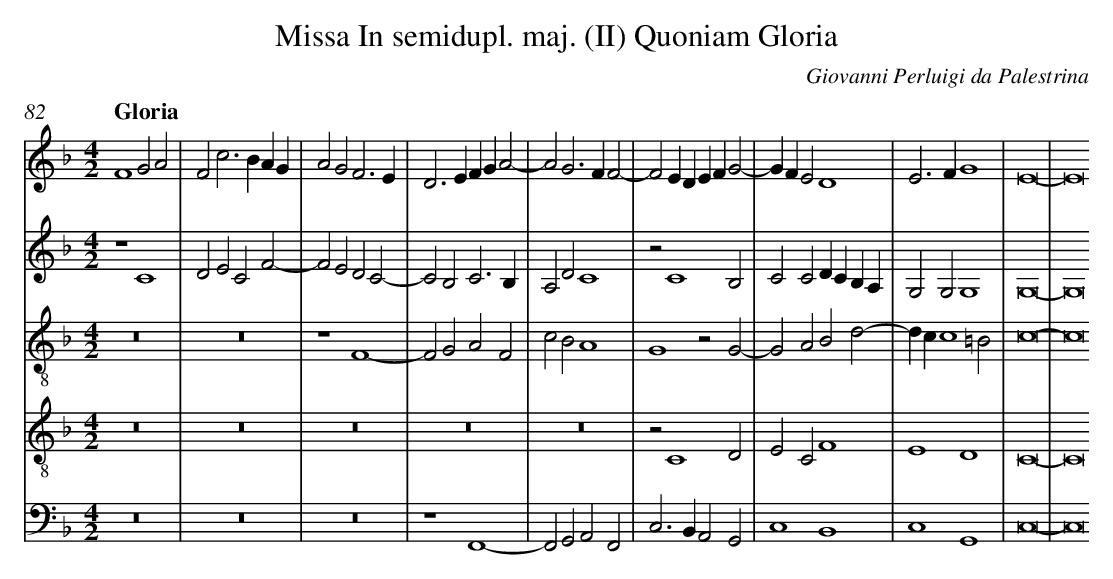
X:1
T: Missa In semidupl. maj. (II) Quoniam Gloria
C: Giovanni Perluigi da Palestrina
L: 1/4
M: 4/2
Q: "Gloria"
V: 1 clef=treble
V: 2 clef=treble
V: 3 clef=treble-8
V: 4 clef=treble-8
V: 5 clef=bass
K: F
[V:1] F4G2A2 |
[V:2] z4C4 |
[V:3] z8 |
[V:4] z8 |
[V:5] z8 |
[V:1] F2c2>B2AG |
[V:2] D2E2C2F2- |
[V:3] z8 |
[V:4] z8 |
[V:5] z8 |
[V:1] A2G2F3E |
[V:2] F2E2D2C2- |
[V:3] z4F4- |
[V:4] z8 |
[V:5] z8 |
[V:1] D2>E2FGA2- |
[V:2] C2B,2C3B, |
[V:3] F2G2A2F2 |
[V:4] z8 |
[V:5] z4F,,4- |
[V:1] A2G2>F2F2- |
[V:2] A,2D2C4 |
[V:3] c2B2A4 |
[V:4] z8 |
[V:5] F,,2G,,2A,,2F,,2 |
[V:1] F2EDEFG2- |
[V:2] z2C4B,2 |
[V:3] G4z2G2- |
[V:4] z2C4D2 |
[V:5] C,2>B,,2A,,2G,,2 |
[V:1] GFE2D4 |
[V:2] C2C2DCB,A, |
[V:3] G2A2B2d2- |
[V:4] E2C2F4 |
[V:5] C,4B,,4 |
[V:1] E2>F2G4 |
[V:2] G,2G,2G,4 |
[V:3] dcc4=B2 |
[V:4] E4D4 |
[V:5] C,4G,,4 |
[V:1] E8- |
[V:2] G,8- |
[V:3] c8- |
[V:4] C8- |
[V:5] C,8- |
[V:1] E8
[V:2] G,8
[V:3] c8
[V:4] C8
[V:5] C,8
